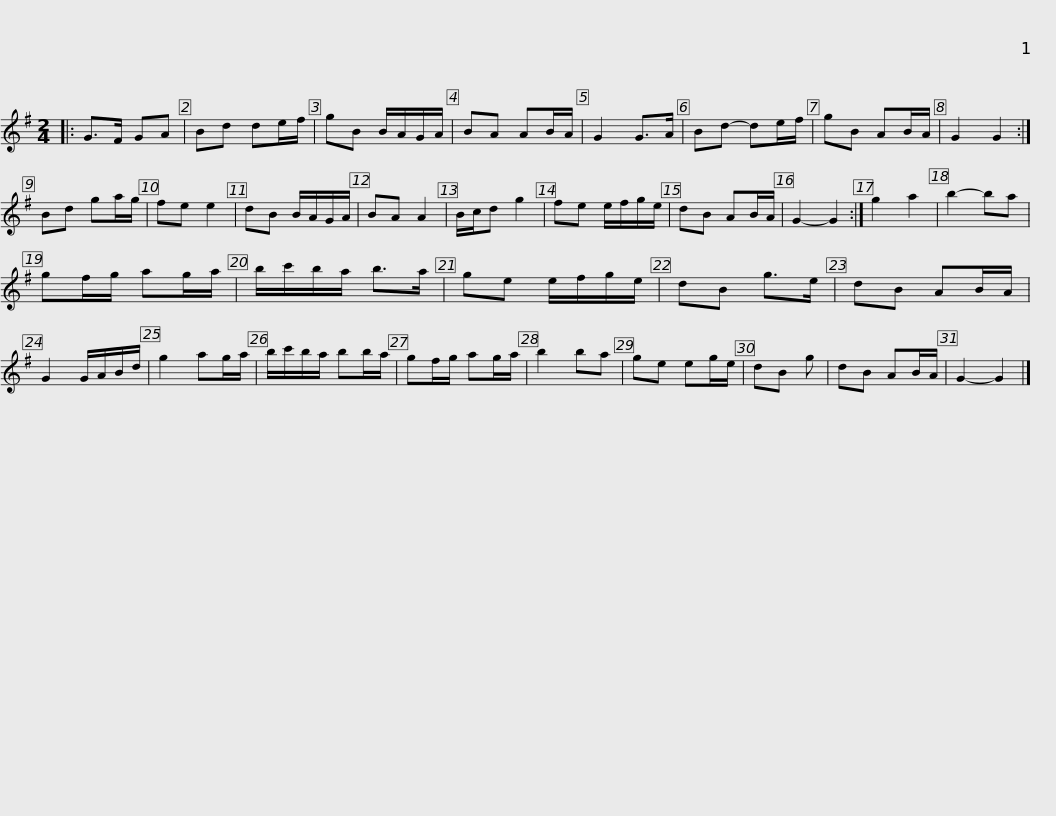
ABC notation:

X:1
L:1/8
M:2/4
I:linebreak $
K:G
V:1 treble
V:1
|: G>F GA | Bd de/f/ | gB B/A/G/A/ | BA AB/A/ | G2 G>A | %5
 Bd- de/f/ | gB AB/A/ | G2 G2 :| Bd ga/g/ |$ fe e2 | %10
 dB B/A/G/A/ | BA A2 | B/c/d g2 | fe e/f/g/e/ | dB AB/A/ | %15
 G2- G2 :| g2 a2 | b2- ba | gf/g/ ag/a/ |$ b/c'/b/a/ b>a | %20
 ge e/f/g/e/ | dB g>e | dB AB/A/ | G2 G/A/B/d/ | g2 ag/a/ | %25
 b/c'/b/a/ bb/a/ |$ gf/g/ ag/a/ | b2 ba | ge eg/e/ | dB g | %30
 dB AB/A/ | G2- G2 |] %32
